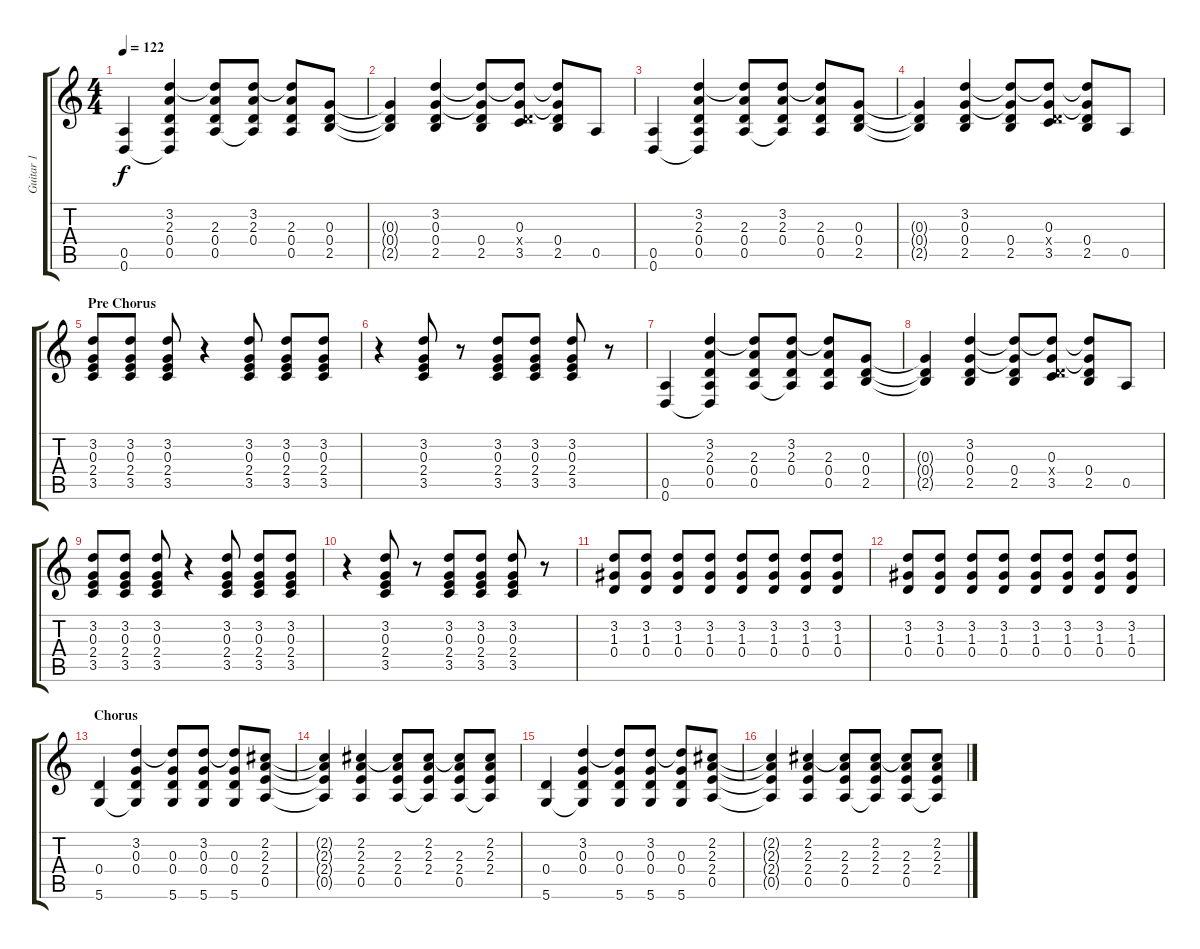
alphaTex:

\track ("Guitar 1" "Guitar 1") {instrument acousticguitarnylon}
\staff {score tabs}
\tuning (E4 B3 G3 D3 A2 D2) {hide}
\ts (4 4)
\tempo 122
\clef g2
\ks c
(0.5 0.6).4{dy f} (3.2 2.3 0.4 0.5 0.6{t}).4 (3.2{t} 2.3 0.4 0.5).8 (3.2 2.3 0.4 0.5{t}).8 (3.2{t} 2.3 0.4 0.5).8 (0.3 0.4 2.5).8 |
(0.3{t} 0.4{t} 2.5{t}).4 (3.2 0.3 0.4 2.5).4 (3.2{t} 0.3{t} 0.4 2.5).8 (3.2{t} 0.3 0.4{x} 3.5).8 (3.2{t} 0.3{t} 0.4 2.5).8 0.5.8 |
(0.5 0.6).4 (3.2 2.3 0.4 0.5 0.6{t}).4 (3.2{t} 2.3 0.4 0.5).8 (3.2 2.3 0.4 0.5{t}).8 (3.2{t} 2.3 0.4 0.5).8 (0.3 0.4 2.5).8 |
(0.3{t} 0.4{t} 2.5{t}).4 (3.2 0.3 0.4 2.5).4 (3.2{t} 0.3{t} 0.4 2.5).8 (3.2{t} 0.3 0.4{x} 3.5).8 (3.2{t} 0.3{t} 0.4 2.5).8 0.5.8 |
\section ("" "Pre Chorus")
(3.2 0.3 2.4 3.5).8 (3.2 0.3 2.4 3.5).8 (3.2 0.3 2.4 3.5).8 r.4 (3.2 0.3 2.4 3.5).8 (3.2 0.3 2.4 3.5).8 (3.2 0.3 2.4 3.5).8 |
r.4 (3.2 0.3 2.4 3.5).8 r.8 (3.2 0.3 2.4 3.5).8 (3.2 0.3 2.4 3.5).8 (3.2 0.3 2.4 3.5).8 r.8 |
(0.5 0.6).4 (3.2 2.3 0.4 0.5 0.6{t}).4 (3.2{t} 2.3 0.4 0.5).8 (3.2 2.3 0.4 0.5{t}).8 (3.2{t} 2.3 0.4 0.5).8 (0.3 0.4 2.5).8 |
(0.3{t} 0.4{t} 2.5{t}).4 (3.2 0.3 0.4 2.5).4 (3.2{t} 0.3{t} 0.4 2.5).8 (3.2{t} 0.3 0.4{x} 3.5).8 (3.2{t} 0.3{t} 0.4 2.5).8 0.5.8 |
(3.2 0.3 2.4 3.5).8 (3.2 0.3 2.4 3.5).8 (3.2 0.3 2.4 3.5).8 r.4 (3.2 0.3 2.4 3.5).8 (3.2 0.3 2.4 3.5).8 (3.2 0.3 2.4 3.5).8 |
r.4 (3.2 0.3 2.4 3.5).8 r.8 (3.2 0.3 2.4 3.5).8 (3.2 0.3 2.4 3.5).8 (3.2 0.3 2.4 3.5).8 r.8 |
(3.2 1.3 0.4).8 (3.2 1.3 0.4).8 (3.2 1.3 0.4).8 (3.2 1.3 0.4).8 (3.2 1.3 0.4).8 (3.2 1.3 0.4).8 (3.2 1.3 0.4).8 (3.2 1.3 0.4).8 |
(3.2 1.3 0.4).8 (3.2 1.3 0.4).8 (3.2 1.3 0.4).8 (3.2 1.3 0.4).8 (3.2 1.3 0.4).8 (3.2 1.3 0.4).8 (3.2 1.3 0.4).8 (3.2 1.3 0.4).8 |
\section ("" "Chorus")
(0.4 5.6).4 (3.2 0.3 0.4 5.6{t}).4 (3.2{t} 0.3 0.4 5.6).8 (3.2 0.3 0.4 5.6).8 (3.2{t} 0.3 0.4 5.6).8 (2.2 2.3 2.4 0.5).8 |
(2.2{t} 2.3{t} 2.4{t} 0.5{t}).4 (2.2 2.3 2.4 0.5).4 (2.2{t} 2.3 2.4 0.5).8 (2.2 2.3 2.4 0.5{t}).8 (2.2{t} 2.3 2.4 0.5).8 (2.2 2.3 2.4 0.5{t}).8 |
(0.4 5.6).4 (3.2 0.3 0.4 5.6{t}).4 (3.2{t} 0.3 0.4 5.6).8 (3.2 0.3 0.4 5.6).8 (3.2{t} 0.3 0.4 5.6).8 (2.2 2.3 2.4 0.5).8 |
(2.2{t} 2.3{t} 2.4{t} 0.5{t}).4 (2.2 2.3 2.4 0.5).4 (2.2{t} 2.3 2.4 0.5).8 (2.2 2.3 2.4 0.5{t}).8 (2.2{t} 2.3 2.4 0.5).8 (2.2 2.3 2.4 0.5{t}).8
